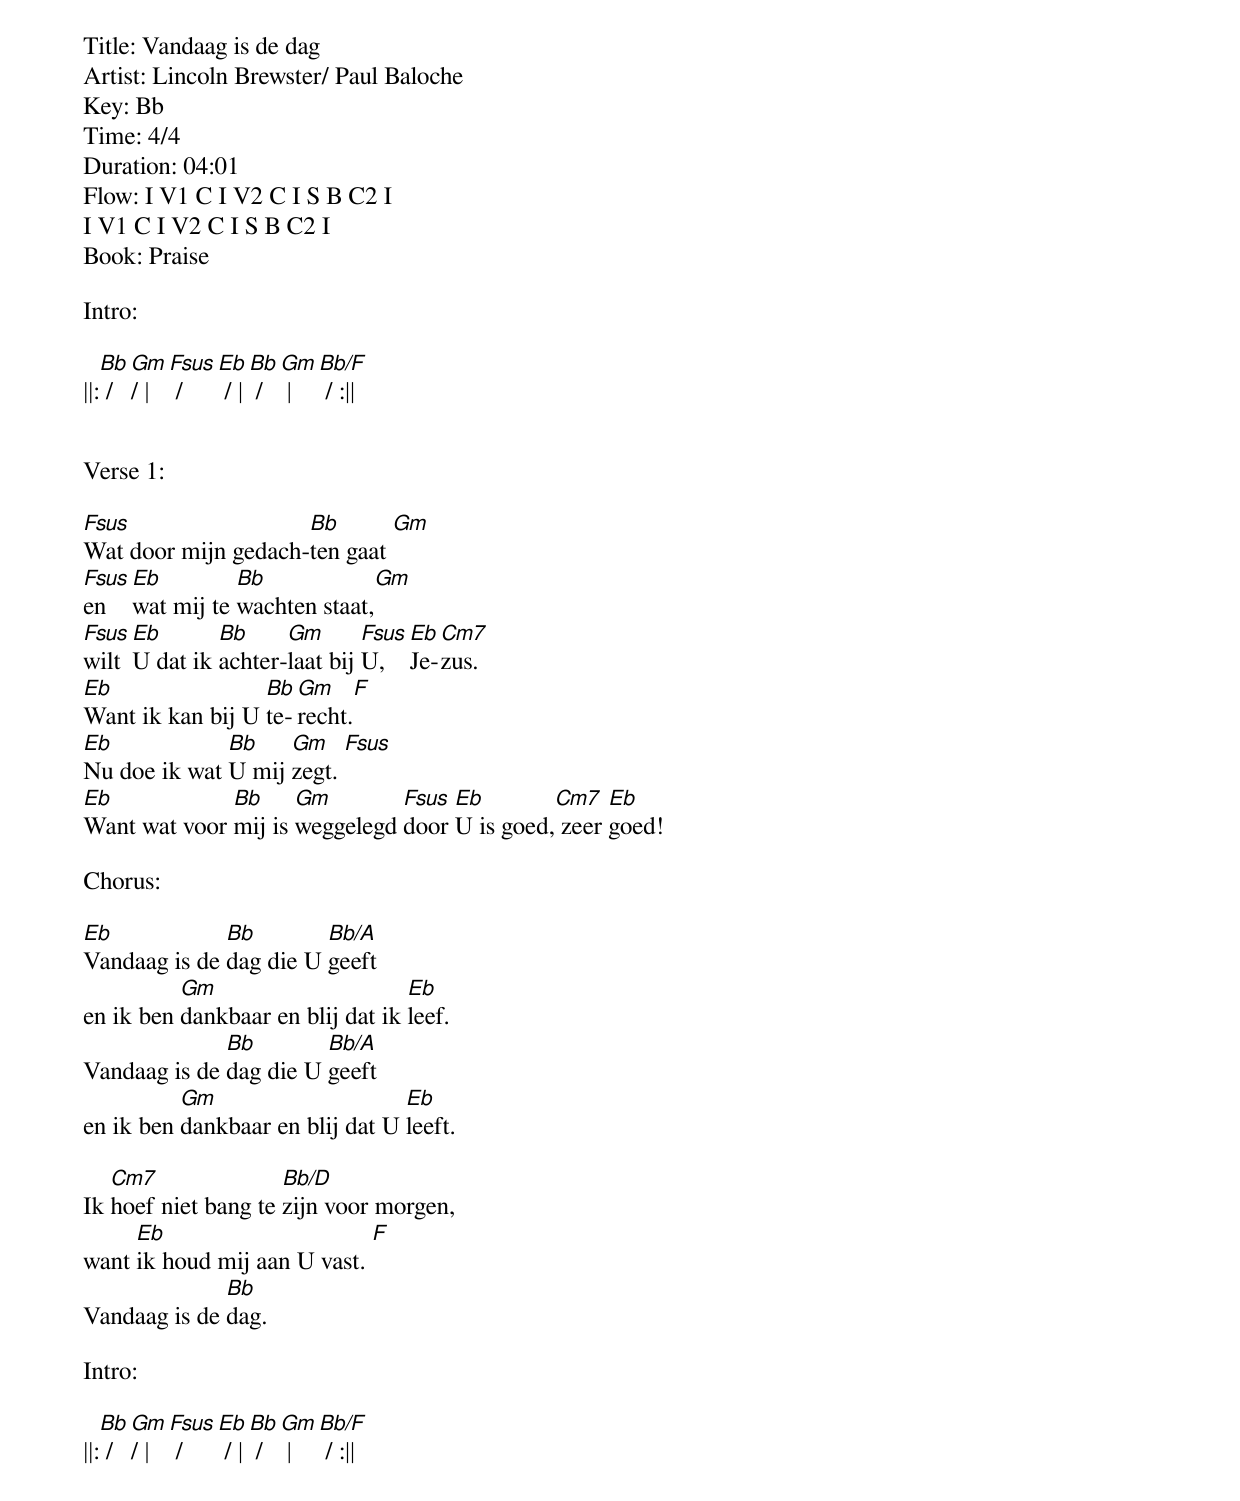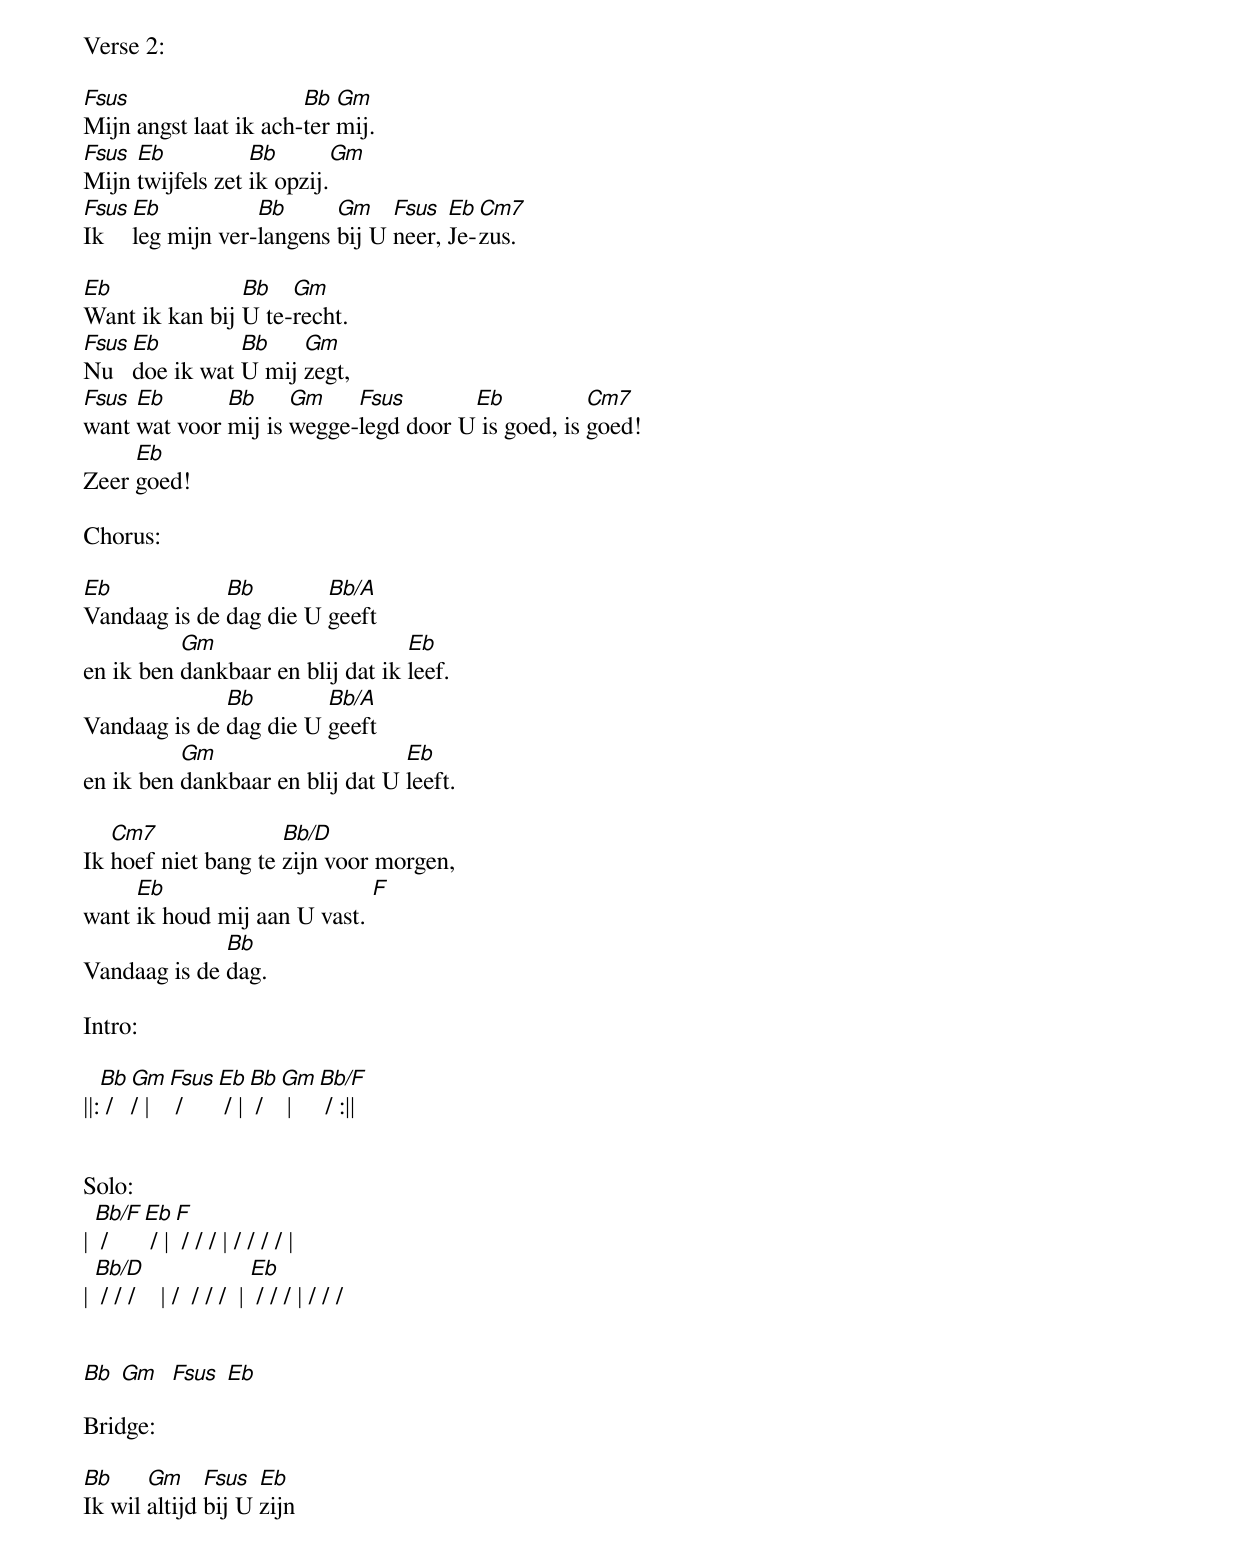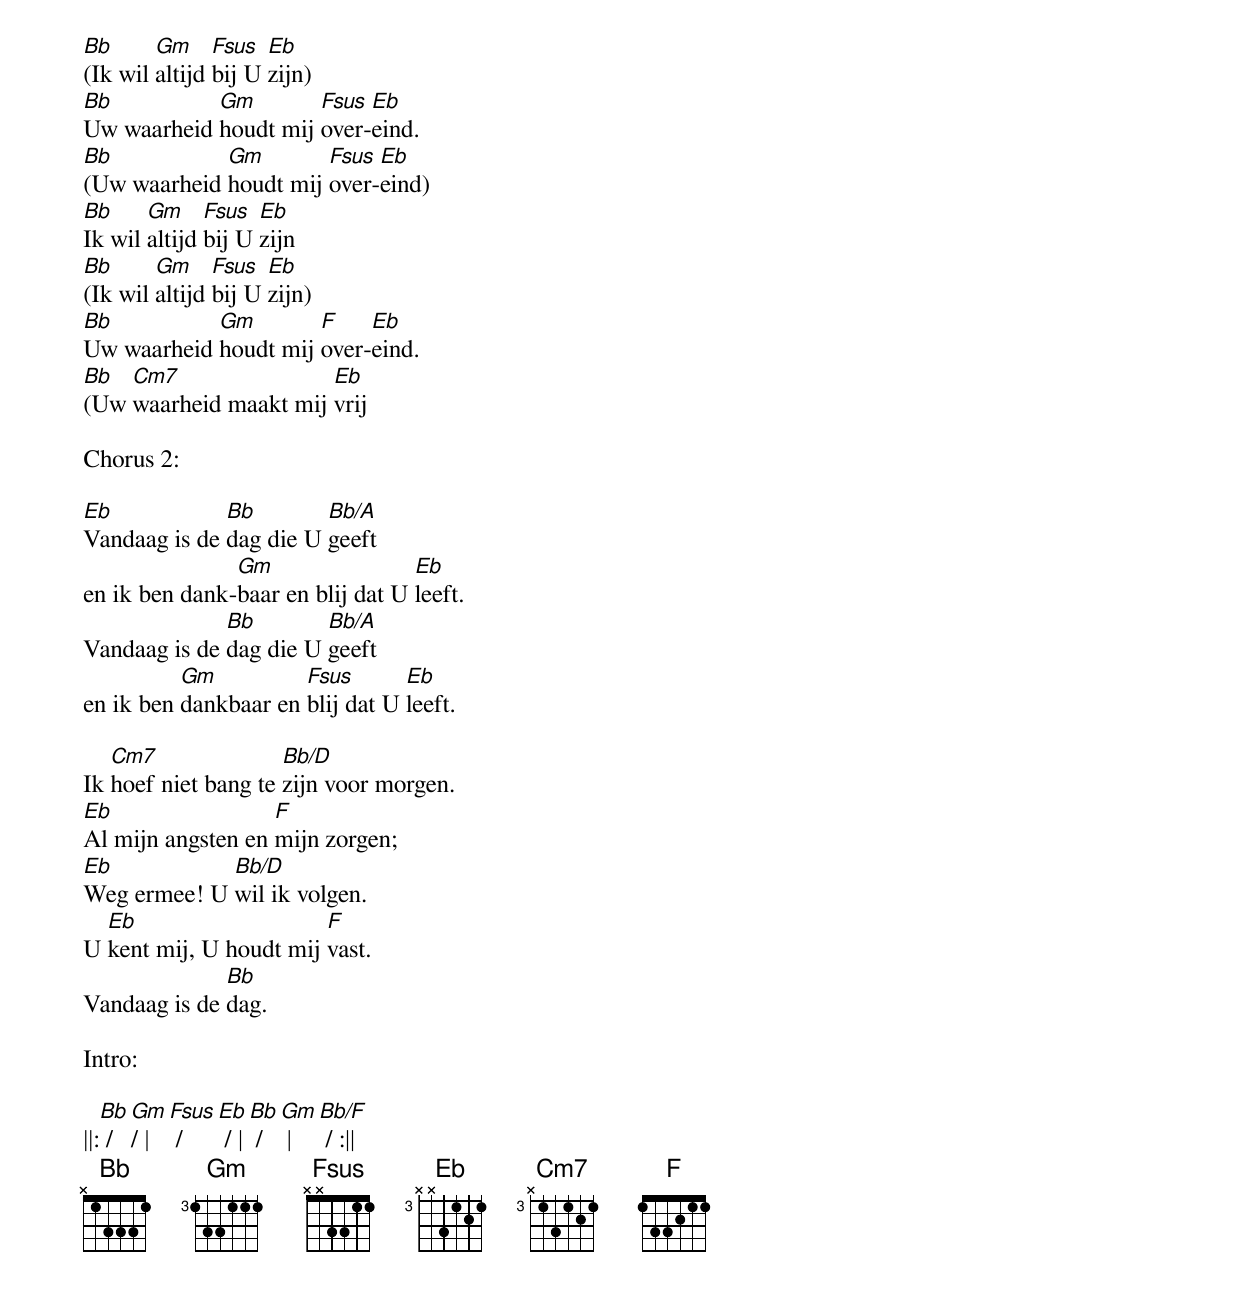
Title: Vandaag is de dag
Artist: Lincoln Brewster/ Paul Baloche
Key: Bb
Time: 4/4
Duration: 04:01
Flow: I V1 C I V2 C I S B C2 I
I V1 C I V2 C I S B C2 I
Book: Praise

Intro:

||:[Bb] / [Gm]/ |[Fsus] / [Eb] / | [Bb] / [Gm] | [Bb/F] / :||


Verse 1:

[Fsus]Wat door mijn gedach-[Bb]ten gaat [Gm]
[Fsus]en [Eb]wat mij te [Bb]wachten staat,[Gm]
[Fsus]wilt [Eb]U dat ik [Bb]achter-[Gm]laat bij [Fsus]U, [Eb]Je-[Cm7]zus.
[Eb]Want ik kan bij U [Bb]te-[Gm]recht.[F]
[Eb]Nu doe ik wat [Bb]U mij [Gm]zegt. [Fsus]
[Eb]Want wat voor [Bb]mij is [Gm]weggelegd [Fsus]door [Eb]U is goed,[Cm7] zeer [Eb]goed!

Chorus:

[Eb]Vandaag is de [Bb]dag die U [Bb/A]geeft
en ik ben [Gm]dankbaar en blij dat ik [Eb]leef.
Vandaag is de [Bb]dag die U [Bb/A]geeft
en ik ben [Gm]dankbaar en blij dat U [Eb]leeft.

Ik [Cm7]hoef niet bang te [Bb/D]zijn voor morgen,
want [Eb]ik houd mij aan U vast. [F]
Vandaag is de [Bb]dag.

Intro:

||:[Bb] / [Gm]/ |[Fsus] / [Eb] / | [Bb] / [Gm] | [Bb/F] / :||


Verse 2:

[Fsus]Mijn angst laat ik ach-[Bb]ter [Gm]mij.
[Fsus]Mijn [Eb]twijfels zet [Bb]ik opzij.[Gm]
[Fsus]Ik [Eb]leg mijn ver-[Bb]langens [Gm]bij U [Fsus]neer, [Eb]Je-[Cm7]zus.

[Eb]Want ik kan bij [Bb]U te-[Gm]recht.
[Fsus]Nu [Eb]doe ik wat [Bb]U mij [Gm]zegt,
[Fsus]want [Eb]wat voor [Bb]mij is [Gm]wegge-[Fsus]legd door U[Eb] is goed, is [Cm7]goed!
Zeer [Eb]goed!

Chorus:

[Eb]Vandaag is de [Bb]dag die U [Bb/A]geeft
en ik ben [Gm]dankbaar en blij dat ik [Eb]leef.
Vandaag is de [Bb]dag die U [Bb/A]geeft
en ik ben [Gm]dankbaar en blij dat U [Eb]leeft.

Ik [Cm7]hoef niet bang te [Bb/D]zijn voor morgen,
want [Eb]ik houd mij aan U vast. [F]
Vandaag is de [Bb]dag.

Intro:

||:[Bb] / [Gm]/ |[Fsus] / [Eb] / | [Bb] / [Gm] | [Bb/F] / :||


Solo:
| [Bb/F] / [Eb] / | [F] / / / | / / / / |
| [Bb/D] / / /    | /  / / /  | [Eb] / / / | / / /


[Bb] [Gm]  [Fsus] [Eb]

Bridge:

[Bb]Ik wil [Gm]altijd [Fsus]bij U [Eb]zijn
[Bb](Ik wil [Gm]altijd [Fsus]bij U [Eb]zijn)
[Bb]Uw waarheid [Gm]houdt mij [Fsus]over-[Eb]eind.
[Bb](Uw waarheid [Gm]houdt mij [Fsus]over-[Eb]eind)
[Bb]Ik wil [Gm]altijd [Fsus]bij U [Eb]zijn
[Bb](Ik wil [Gm]altijd [Fsus]bij U [Eb]zijn)
[Bb]Uw waarheid [Gm]houdt mij [F]over-[Eb]eind.
[Bb](Uw [Cm7]waarheid maakt mij [Eb]vrij

Chorus 2:

[Eb]Vandaag is de [Bb]dag die U [Bb/A]geeft
en ik ben dank-[Gm]baar en blij dat U [Eb]leeft.
Vandaag is de [Bb]dag die U [Bb/A]geeft
en ik ben [Gm]dankbaar en [Fsus]blij dat U [Eb]leeft.

Ik [Cm7]hoef niet bang te [Bb/D]zijn voor morgen.
[Eb]Al mijn angsten en [F]mijn zorgen;
[Eb]Weg ermee! U [Bb/D]wil ik volgen.
U [Eb]kent mij, U houdt mij [F]vast.
Vandaag is de [Bb]dag.

Intro:

||:[Bb] / [Gm]/ |[Fsus] / [Eb] / | [Bb] / [Gm] | [Bb/F] / :||
